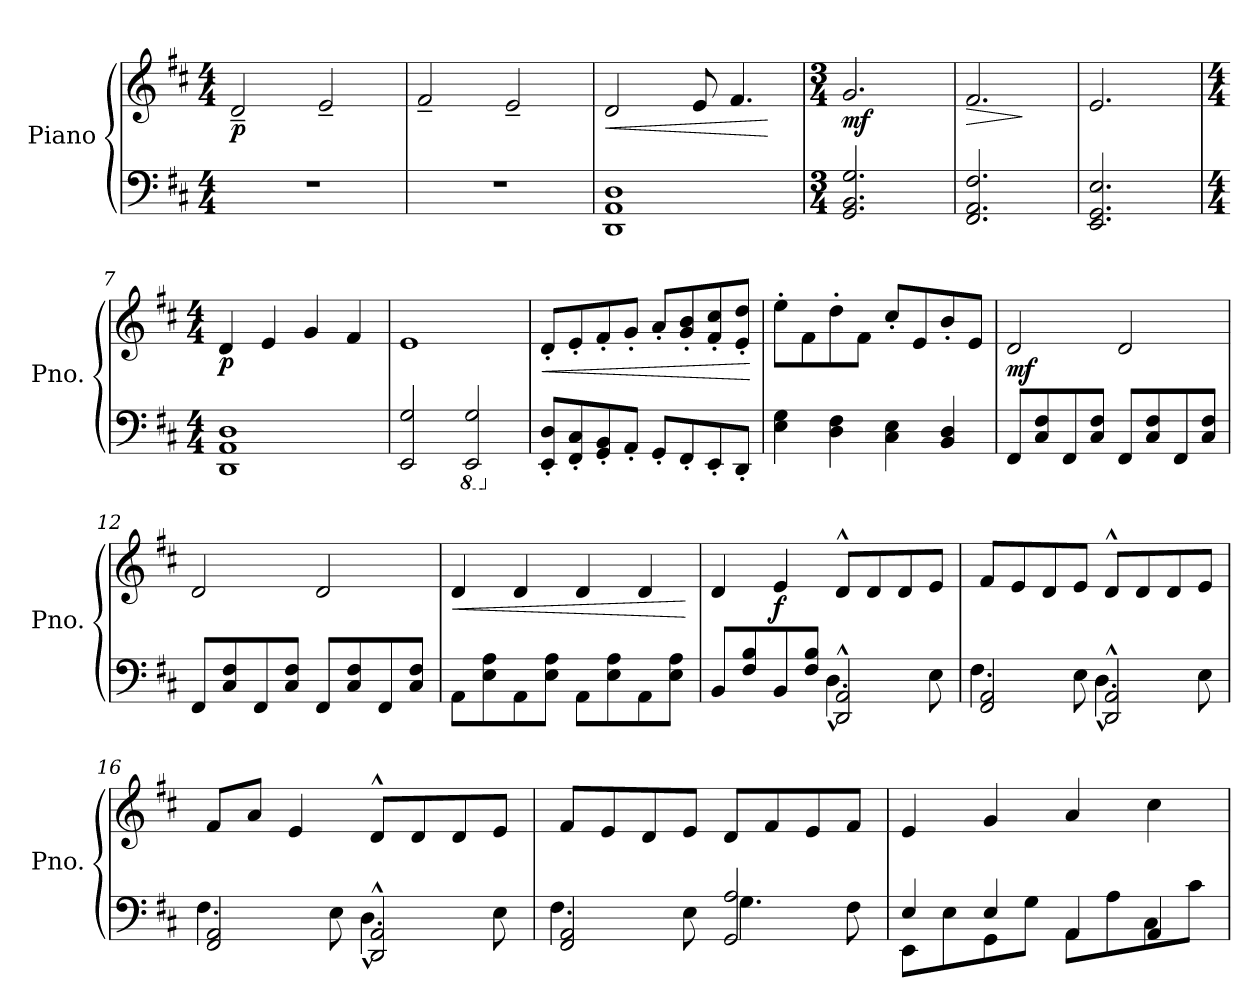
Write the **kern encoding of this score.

**kern	**kern	**dynam
*part1	*part1	*part1
*staff2	*staff1	*staff1/2
*I"Piano	*	*
*I'Pno.	*	*
*clefF4	*clefG2	*
*k[f#c#]	*k[f#c#]	*
*M4/4	*M4/4	*
=1	=1	=1
!	!	!LO:DY:b
1r	2d~/	p
.	2e~/	.
=2	=2	=2
1r	2f#~/	.
.	2e~/	.
=3	=3	=3
!	!	!LO:HP:b
1DD 1AA 1D	2d/	<
.	8e/	.
.	4.f#/	.
.	.	[
=4	=4	=4
*M3/4	*M3/4	*
!	!	!LO:DY:b
2.GG/ 2.BB/ 2.G/	2.g/	mf
=5	=5	=5
!	!	!LO:HP:b
2.FF#/ 2.AA/ 2.F#/	2.f#/	>
.	.	]
=6	=6	=6
2.EE/ 2.GG/ 2.E/	2.e/	.
=7	=7	=7
*M4/4	*M4/4	*
!	!	!LO:DY:b
1DD 1AA 1D	4d/	p
.	4e/	.
.	4g/	.
.	4f#/	.
=8	=8	=8
2EE/ 2G/	1e	.
*8ba	*	*
2EEE/ 2GG/	.	.
=9	=9	=9
*X8ba	*	*
!	!	!LO:HP:b
8EE/' 8D/'L	8d'/L	<
8FF#/' 8C#/'	8e'/	.
8GG/' 8BB/'	8f#'/	.
8AA'/J	8g'/J	.
8GG'/L	8a'/L	.
8FF#'/	8g/' 8b/'	.
8EE'/	8f#/' 8cc#/'	.
8DD'/J	8e/' 8dd/'J	.
.	.	[
!!LO:LB:g=z
=10	=10	=10
4E\ 4G\	8ee'\L	.
.	8f#\	.
4D\ 4F#\	8dd'\	.
.	8f#\J	.
4C#\ 4E\	8cc#'/L	.
.	8e/	.
4BB/ 4D/	8b'/	.
.	8e/J	.
=11	=11	=11
!	!	!LO:DY:b
8FF#/L	2d/	mf
8C#/ 8F#/	.	.
8FF#/	.	.
8C#/ 8F#/J	.	.
8FF#/L	2d/	.
8C#/ 8F#/	.	.
8FF#/	.	.
8C#/ 8F#/J	.	.
=12	=12	=12
8FF#/L	2d/	.
8C#/ 8F#/	.	.
8FF#/	.	.
8C#/ 8F#/J	.	.
8FF#/L	2d/	.
8C#/ 8F#/	.	.
8FF#/	.	.
8C#/ 8F#/J	.	.
=13	=13	=13
!	!	!LO:HP:b
8AA\L	4d/	<
8E\ 8A\	.	.
8AA\	4d/	.
8E\ 8A\J	.	.
8AA\L	4d/	.
8E\ 8A\	.	.
8AA\	4d/	.
8E\ 8A\J	.	.
.	.	[
=14	=14	=14
*^	*	*
8BB/L	2ryy	4d/	.
8F#/ 8B/	.	.	.
!	!	!	!LO:DY:b
8BB/	.	4e/	f
8F#/ 8B/J	.	.	.
2DD/^^ 2AA/^^	4.D^^\	8d^^/L	.
.	.	8d/	.
.	.	8d/	.
.	8E\	8e/J	.
!!LO:LB:g=z
=15	=15	=15	=15
2FF#/ 2AA/	4.F#\	8f#/L	.
.	.	8e/	.
.	.	8d/	.
.	8E\	8e/J	.
2DD/^^ 2AA/^^	4.D^^\	8d^^/L	.
.	.	8d/	.
.	.	8d/	.
.	8E\	8e/J	.
=16	=16	=16	=16
2FF#/ 2AA/	4.F#\	8f#/L	.
.	.	8a/J	.
.	.	4e/	.
.	8E\	.	.
2DD/^^ 2AA/^^	4.D^^\	8d^^/L	.
.	.	8d/	.
.	.	8d/	.
.	8E\	8e/J	.
=17	=17	=17	=17
2FF#/ 2AA/	4.F#\	8f#/L	.
.	.	8e/	.
.	.	8d/	.
.	8E\	8e/J	.
2GG/ 2A/	4.G\	8d/L	.
.	.	8f#/	.
.	.	8e/	.
.	8F#\	8f#/J	.
=18	=18	=18	=18
4E/	8EE\L	4e/	.
.	8E\	.	.
4E/	8GG\	4g/	.
.	8G\J	.	.
4AA/	8AA\L	4a/	.
.	8A\	.	.
4AA/	8C#\	4cc#\	.
.	8c#\J	.	.
*v	*v	*	*
=	=	=
*-	*-	*-
